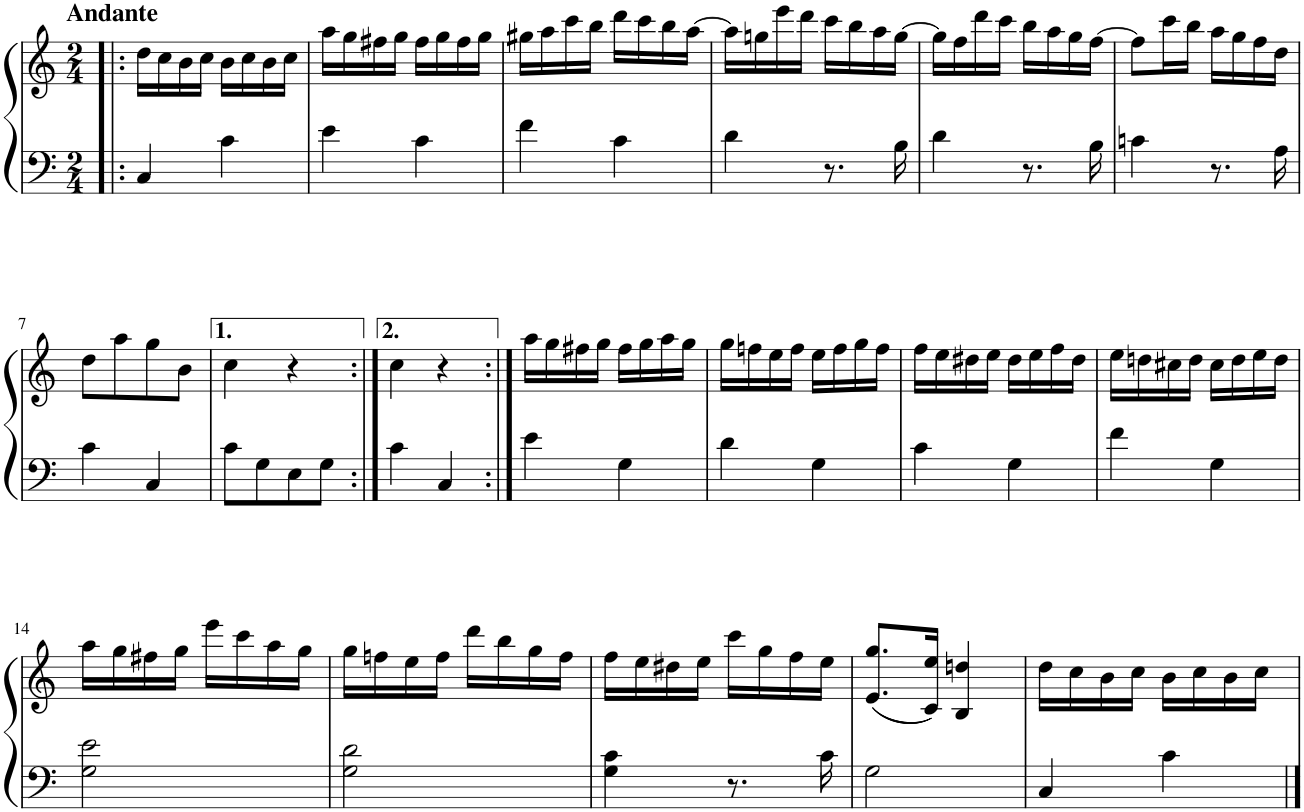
**kern	**kern
*part1	*part1
*staff2	*staff1
*I"Piano	*
*I'Pno	*
*clefF4	*clefG2
*k[]	*k[]
*M2/4	*M2/4
=1!|:	=1!|:
!	!LO:TX:a:B:t=Andante
4C/	16dd\LL
.	16cc\
.	16b\
.	16cc\JJ
4c\	16b\LL
.	16cc\
.	16b\
.	16cc\JJ
=2	=2
4e\	16aa\LL
.	16gg\
.	16ff#X\
.	16gg\JJ
4c\	16ff#\LL
.	16gg\
.	16ff#\
.	16gg\JJ
=3	=3
4f\	16gg#X\LL
.	16aa\
.	16ccc\
.	16bb\JJ
4c\	16ddd\LL
.	16ccc\
.	16bb\
.	[16aa\JJ
=4	=4
4d\	16aa\LL]
.	16ggn\
.	16eee\
.	16ddd\JJ
8.r	16ccc\LL
.	16bb\
.	16aa\
16B\	[16gg\JJ
=5	=5
4d\	16gg\LL]
.	16ff\
.	16ddd\
.	16ccc\JJ
8.r	16bb\LL
.	16aa\
.	16gg\
16B\	[16ff\JJ
=6	=6
4cn\	8ff\L]
.	16ccc\L
.	16bb\JJ
8.r	16aa\LL
.	16gg\
.	16ff\
16A\	16dd\JJ
!!LO:LB:g=z
=7	=7
4c\	8dd\L
.	8aa\
4C/	8gg\
.	8b\J
=8	=8
8c\L	4cc\
8G\	.
8E\	4r
8G\J	.
=9:|!	=9:|!
4c\	4cc\
4C/	4r
=10:|!	=10:|!
4e\	16aa\LL
.	16gg\
.	16ff#X\
.	16gg\JJ
4G\	16ff#\LL
.	16gg\
.	16aa\
.	16gg\JJ
=11	=11
4d\	16gg\LL
.	16ffn\
.	16ee\
.	16ff\JJ
4G\	16ee\LL
.	16ff\
.	16gg\
.	16ff\JJ
=12	=12
4c\	16ff\LL
.	16ee\
.	16dd#X\
.	16ee\JJ
4G\	16dd#\LL
.	16ee\
.	16ff\
.	16dd#\JJ
=13	=13
4f\	16ee\LL
.	16ddn\
.	16cc#X\
.	16dd\JJ
4G\	16cc#\LL
.	16dd\
.	16ee\
.	16dd\JJ
!!LO:LB:g=z
=14	=14
2G\ 2e\	16aa\LL
.	16gg\
.	16ff#X\
.	16gg\JJ
.	16eee\LL
.	16ccc\
.	16aa\
.	16gg\JJ
=15	=15
2G\ 2d\	16gg\LL
.	16ffn\
.	16ee\
.	16ff\JJ
.	16ddd\LL
.	16bb\
.	16gg\
.	16ff\JJ
=16	=16
4G\ 4c\	16ff\LL
.	16ee\
.	16dd#X\
.	16ee\JJ
8.r	16ccc\LL
.	16gg\
.	16ff\
16c\	16ee\JJ
=17	=17
2G\	((8.e/ 8.gg/L
.	16c/ 16ee/Jk))
.	4B/ 4ddn/
=18	=18
4C/	16dd\LL
.	16cc\
.	16b\
.	16cc\JJ
4c\	16b\LL
.	16cc\
.	16b\
.	16cc\JJ
=	=
*-	*-
